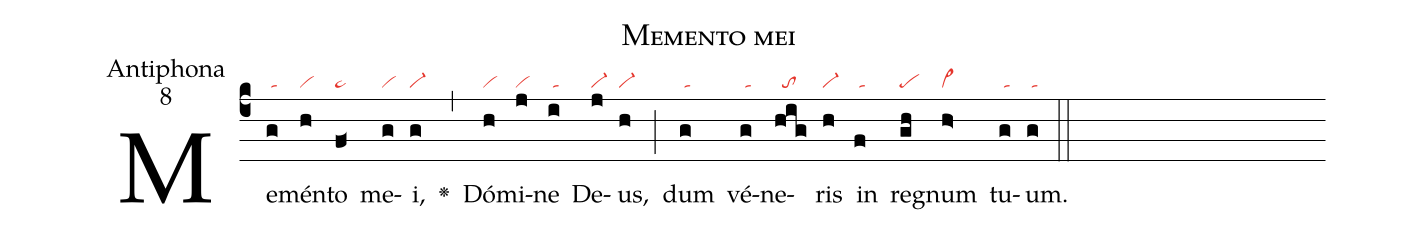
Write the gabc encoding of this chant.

name:Memento mei;
office-part:Antiphona;
mode:8;
nabc-lines:1;
%%
(c4) Me(g|/ta)mén(h|vi)to(f<|pe~) me(g|vi)i,(g|vi-) <v>\greheightstar</v>(,) Dó(h|vi)mi(j|vi)ne(i|/ta) De(j|vi-)us,(h|vi-) (;)
dum(g|/ta) vé(g|/ta)ne(hig|//to)ris(h|vi-) in(f|/ta) re(gh|pe)gnum(h>|vi>) tu(g|/ta)um.(g|/ta) (::)
